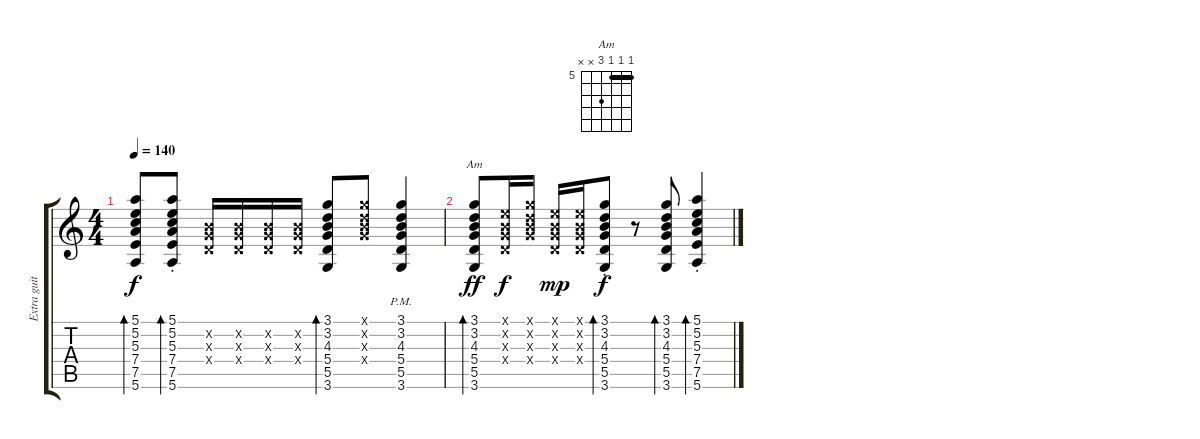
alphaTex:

\track ("Extra guitar" "Extra guit") {instrument acousticguitarnylon}
\staff {score tabs}
\tuning (E4 B3 G3 D3 A2 E2) {hide}
\chord ("Am" 5 5 5 7 x x) {firstfret 5 barre 5}
\ts (4 4)
\tempo 140
\clef g2
\ks c
(5.1 5.2 5.3 7.4 7.5 5.6).8{bd 60 dy f} (5.1{st} 5.2{st} 5.3{st} 7.4{st} 7.5{st} 5.6{st}).8{bd 60} (0.2{x} 0.3{x} 0.4{x}).16 (0.2{x} 0.3{x} 0.4{x}).16 (0.2{x} 0.3{x} 0.4{x}).16 (0.2{x} 0.3{x} 0.4{x}).16 (3.1 3.2 4.3 5.4 5.5 3.6).8{bd 60} (3.1{x} 3.2{x} 4.3{x} 5.4{x}).8 (3.1{pm} 3.2{pm} 4.3{pm} 5.4{pm} 5.5{pm} 3.6{pm}).4 |
(3.1 3.2 4.3 5.4 5.5 3.6).8{bd 60 ch "Am" dy ff} (0.1{x} 0.2{x} 0.3{x} 0.4{x}).16{dy f} (3.1{x} 3.2{x} 4.3{x} 5.4{x}).16 (0.1{x} 0.2{x} 0.3{x} 0.4{x}).16{dy mp} (0.1{x} 0.2{x} 0.3{x} 0.4{x}).16 (3.1 3.2{st} 4.3 5.4 5.5 3.6).8{bd 60 dy f} r.8 (3.1 3.2 4.3 5.4 5.5 3.6).8{bd 60} (5.1 5.2 5.3{st} 7.4 7.5 5.6).4{bd 60}
